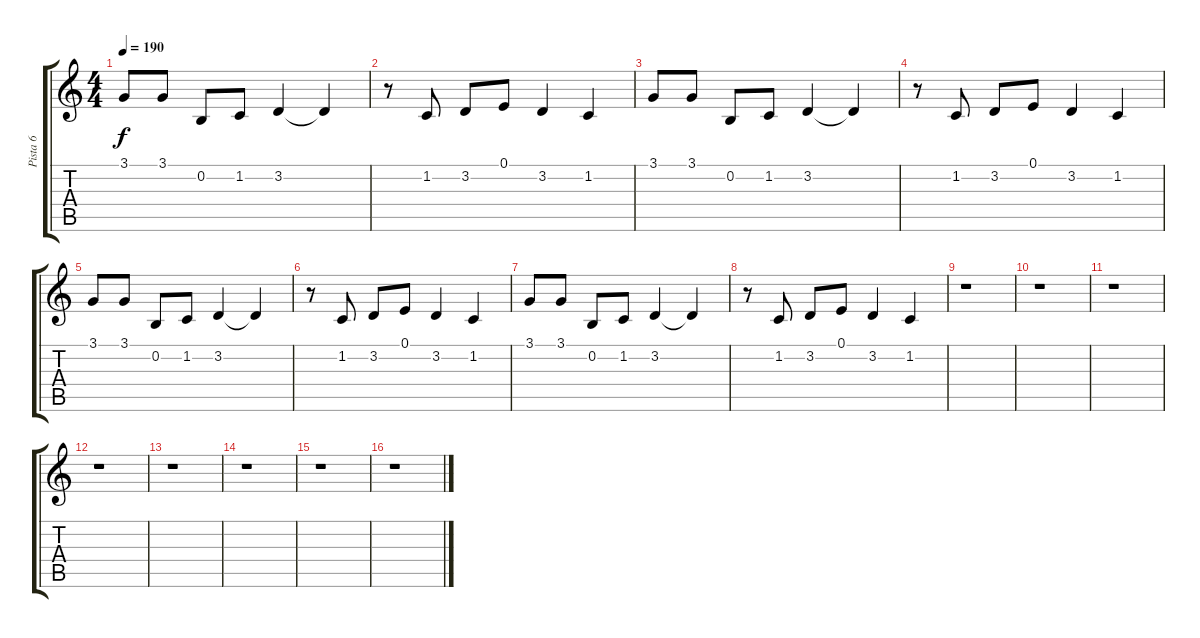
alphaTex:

\track ("Pista 6" "Pista 6") {instrument electricpiano2}
\staff {score tabs}
\tuning (E4 B3 G3 D3 A2 E2) {hide}
\ts (4 4)
\tempo 190
\clef g2
\ks c
3.1.8{dy f} 3.1.8 0.2.8 1.2.8 3.2.4 3.2{t}.4 |
r.8 1.2.8 3.2.8 0.1.8 3.2.4 1.2.4 |
3.1.8 3.1.8 0.2.8 1.2.8 3.2.4 3.2{t}.4 |
r.8 1.2.8 3.2.8 0.1.8 3.2.4 1.2.4 |
3.1.8 3.1.8 0.2.8 1.2.8 3.2.4 3.2{t}.4 |
r.8 1.2.8 3.2.8 0.1.8 3.2.4 1.2.4 |
3.1.8 3.1.8 0.2.8 1.2.8 3.2.4 3.2{t}.4 |
r.8 1.2.8 3.2.8 0.1.8 3.2.4 1.2.4 |
r.1 |
r.1 |
r.1 |
r.1 |
r.1 |
r.1 |
r.1 |
r.1
